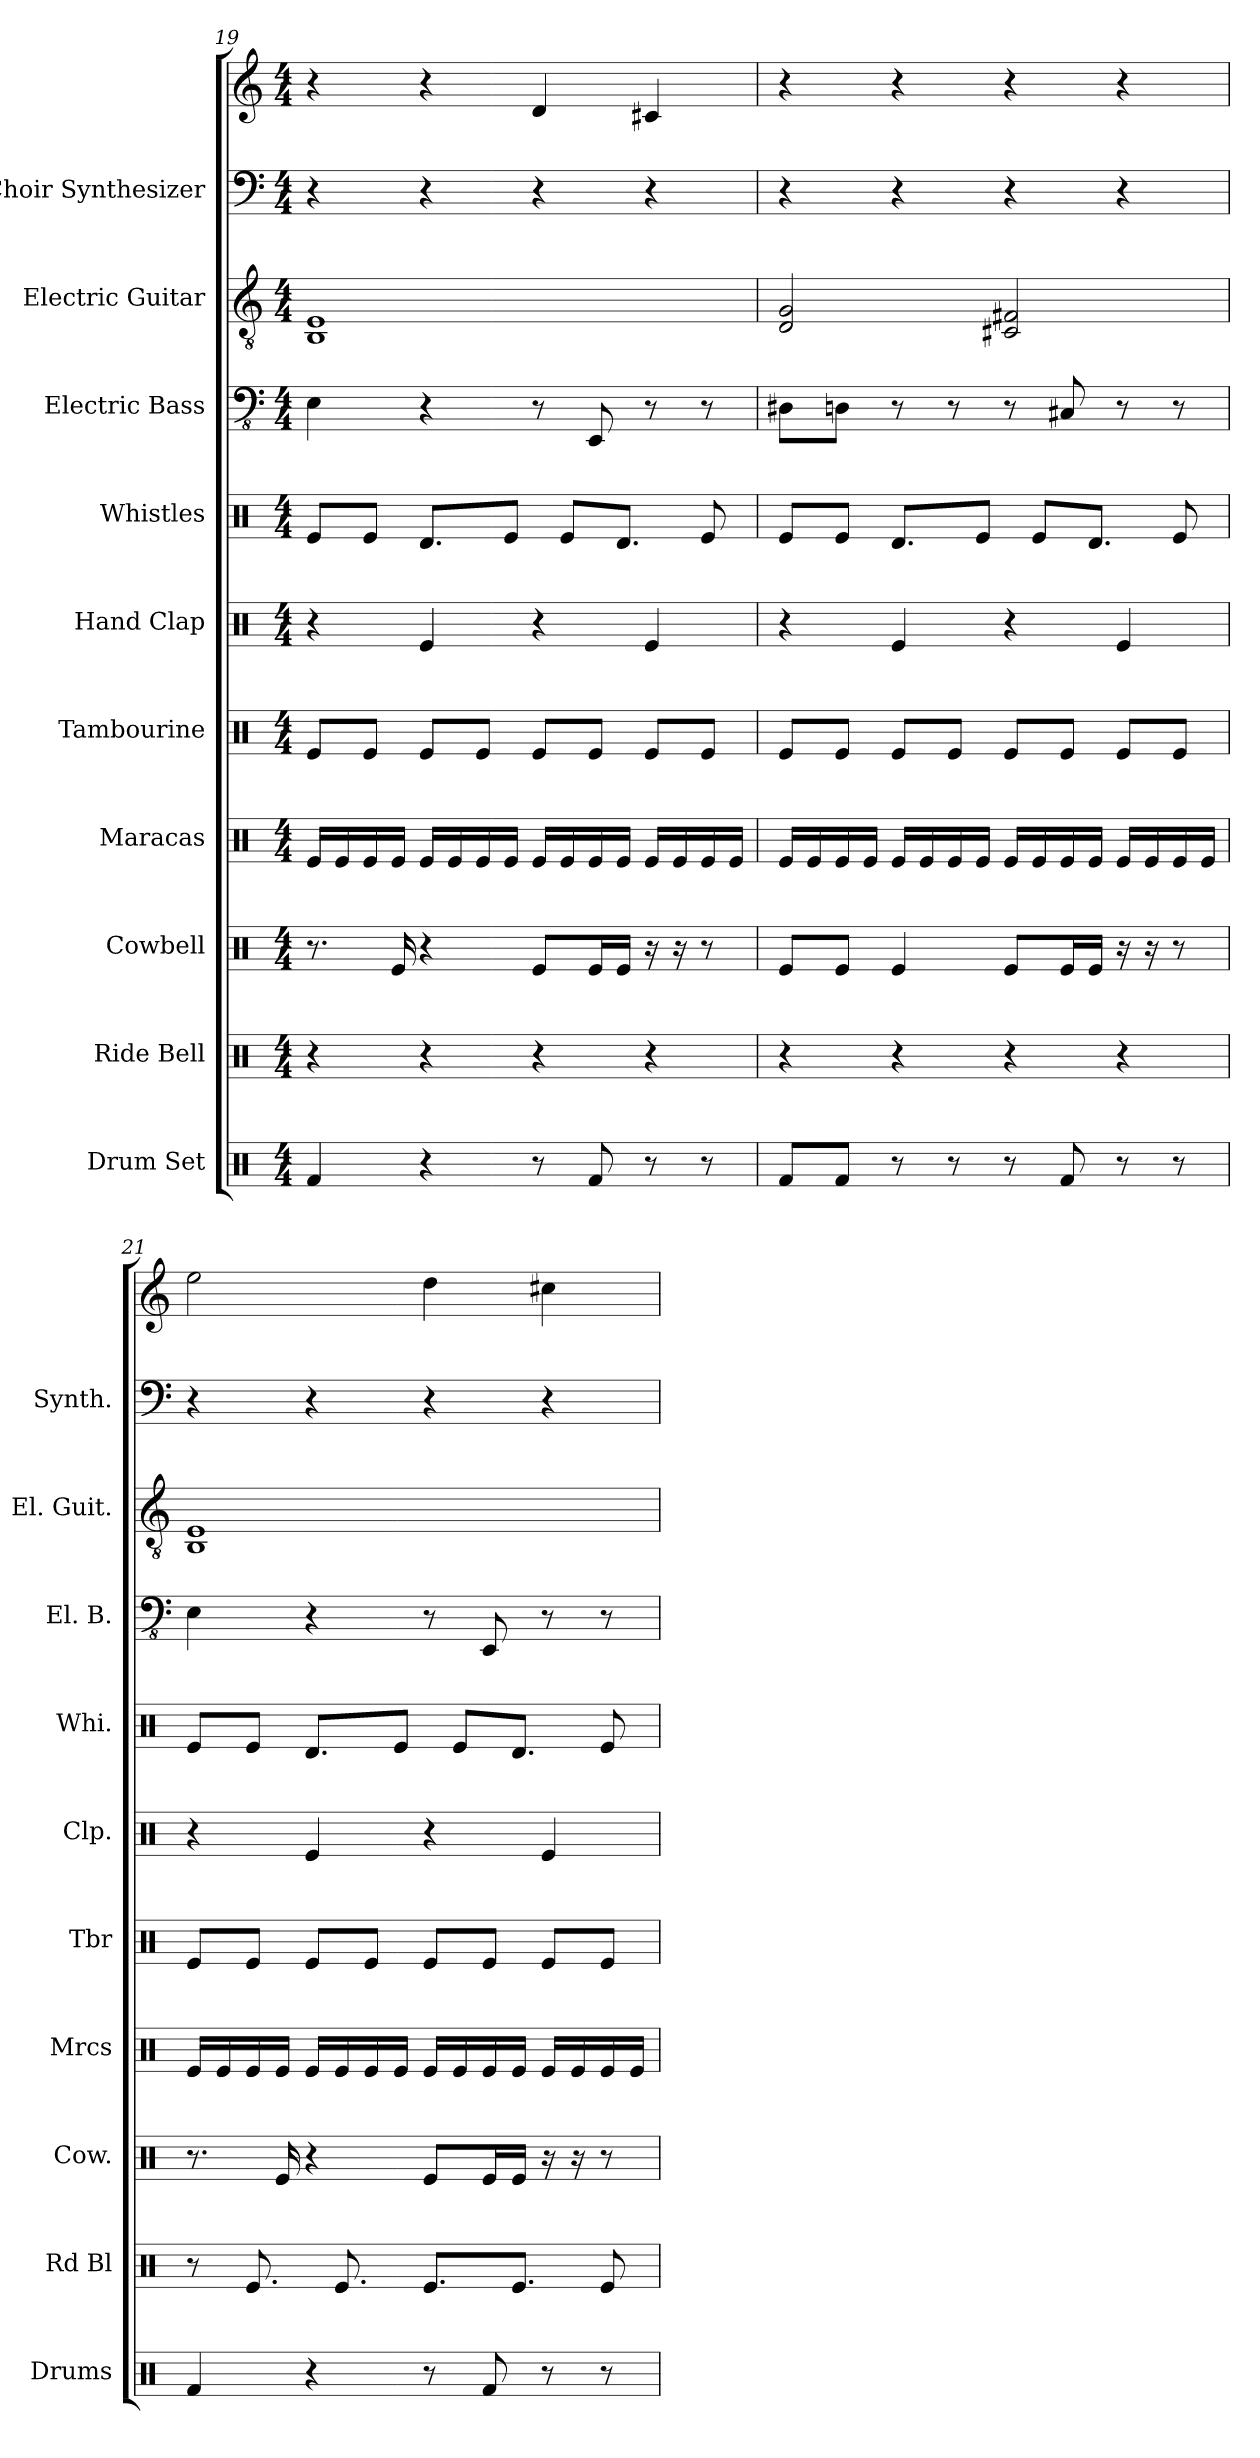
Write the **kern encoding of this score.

**kern	**kern	**kern	**kern	**kern	**kern	**kern	**kern	**kern	**kern	**kern
*part10	*part9	*part8	*part7	*part6	*part5	*part4	*part3	*part2	*part1	*part1
*staff11	*staff10	*staff9	*staff8	*staff7	*staff6	*staff5	*staff4	*staff3	*staff2	*staff1
*I"Drum Set	*I"Ride Bell	*I"Cowbell	*I"Maracas	*I"Tambourine	*I"Hand Clap	*I"Whistles	*I"Electric Bass	*I"Electric Guitar	*I"Choir Synthesizer	*
*I'Drums	*I'Rd Bl	*I'Cow.	*I'Mrcs	*I'Tbr	*I'Clp.	*I'Whi.	*I'El. B.	*I'El. Guit.	*I'Synth.	*
*clefX	*clefX	*clefX	*clefX	*clefX	*clefX	*clefX	*clefFv4	*clefGv2	*clefF4	*clefG2
*k[]	*k[]	*k[]	*k[]	*k[]	*k[]	*k[]	*k[]	*k[]	*k[]	*k[]
*M4/4	*M4/4	*M4/4	*M4/4	*M4/4	*M4/4	*M4/4	*M4/4	*M4/4	*M4/4	*M4/4
=19	=19	=19	=19	=19	=19	=19	=19	=19	=19	=19
4Rf	4r	8.r	16ReLL	8ReL	4r	8ReL	4EE	1E 1BB	4r	4r
.	.	.	16Re	.	.	.	.	.	.	.
.	.	.	16Re	8ReJ	.	8ReJ	.	.	.	.
.	.	16Re	16ReJJ	.	.	.	.	.	.	.
4r	4r	4r	16ReLL	8ReL	4Re	8.RdL	4r	.	4r	4r
.	.	.	16Re	.	.	.	.	.	.	.
.	.	.	16Re	8ReJ	.	.	.	.	.	.
.	.	.	16ReJJ	.	.	8ReJ	.	.	.	.
8r	4r	8ReL	16ReLL	8ReL	4r	.	8r	.	4r	4d
.	.	.	16Re	.	.	8ReL	.	.	.	.
8Rf	.	16ReL	16Re	8ReJ	.	.	8EEE	.	.	.
.	.	16ReJJ	16ReJJ	.	.	8.RdJ	.	.	.	.
8r	4r	16r	16ReLL	8ReL	4Re	.	8r	.	4r	4c#X
.	.	16r	16Re	.	.	.	.	.	.	.
8r	.	8r	16Re	8ReJ	.	8Re	8r	.	.	.
.	.	.	16ReJJ	.	.	.	.	.	.	.
=20	=20	=20	=20	=20	=20	=20	=20	=20	=20	=20
8RfL	4r	8ReL	16ReLL	8ReL	4r	8ReL	8DD#XL	2G 2D	4r	4r
.	.	.	16Re	.	.	.	.	.	.	.
8RfJ	.	8ReJ	16Re	8ReJ	.	8ReJ	8DDnJ	.	.	.
.	.	.	16ReJJ	.	.	.	.	.	.	.
8r	4r	4Re	16ReLL	8ReL	4Re	8.RdL	8r	.	4r	4r
.	.	.	16Re	.	.	.	.	.	.	.
8r	.	.	16Re	8ReJ	.	.	8r	.	.	.
.	.	.	16ReJJ	.	.	8ReJ	.	.	.	.
8r	4r	8ReL	16ReLL	8ReL	4r	.	8r	2C#X 2F#X	4r	4r
.	.	.	16Re	.	.	8ReL	.	.	.	.
8Rf	.	16ReL	16Re	8ReJ	.	.	8CC#X	.	.	.
.	.	16ReJJ	16ReJJ	.	.	8.RdJ	.	.	.	.
8r	4r	16r	16ReLL	8ReL	4Re	.	8r	.	4r	4r
.	.	16r	16Re	.	.	.	.	.	.	.
8r	.	8r	16Re	8ReJ	.	8Re	8r	.	.	.
.	.	.	16ReJJ	.	.	.	.	.	.	.
=21	=21	=21	=21	=21	=21	=21	=21	=21	=21	=21
4Rf	8r	8.r	16ReLL	8ReL	4r	8ReL	4EE	1E 1BB	4r	2ee
.	.	.	16Re	.	.	.	.	.	.	.
.	8.Re	.	16Re	8ReJ	.	8ReJ	.	.	.	.
.	.	16Re	16ReJJ	.	.	.	.	.	.	.
4r	.	4r	16ReLL	8ReL	4Re	8.RdL	4r	.	4r	.
.	8.Re	.	16Re	.	.	.	.	.	.	.
.	.	.	16Re	8ReJ	.	.	.	.	.	.
.	.	.	16ReJJ	.	.	8ReJ	.	.	.	.
8r	8.ReL	8ReL	16ReLL	8ReL	4r	.	8r	.	4r	4dd
.	.	.	16Re	.	.	8ReL	.	.	.	.
8Rf	.	16ReL	16Re	8ReJ	.	.	8EEE	.	.	.
.	8.ReJ	16ReJJ	16ReJJ	.	.	8.RdJ	.	.	.	.
8r	.	16r	16ReLL	8ReL	4Re	.	8r	.	4r	4cc#X
.	.	16r	16Re	.	.	.	.	.	.	.
8r	8Re	8r	16Re	8ReJ	.	8Re	8r	.	.	.
.	.	.	16ReJJ	.	.	.	.	.	.	.
=	=	=	=	=	=	=	=	=	=	=
*-	*-	*-	*-	*-	*-	*-	*-	*-	*-	*-
